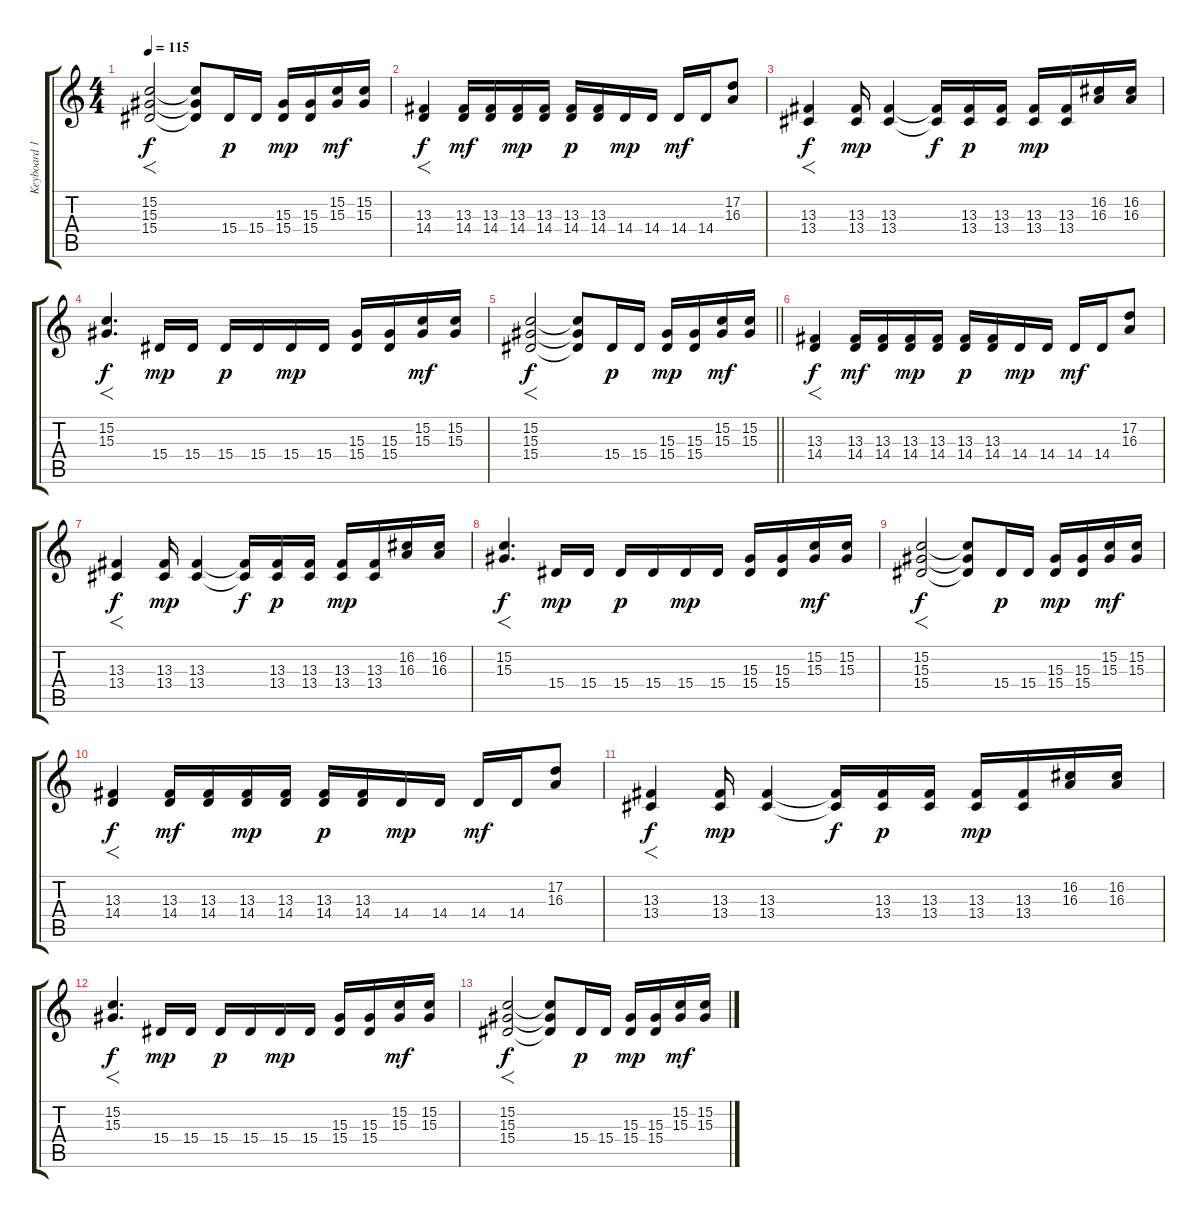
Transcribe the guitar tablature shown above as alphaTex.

\track ("Keyboard 1" "Keyboard 1") {instrument rockorgan}
\staff {score tabs}
\tuning (D4 A3 F3 C3 G2 D2) {hide}
\ts (4 4)
\tempo 115
\clef g2
\ks c
(15.2 15.3 15.4).2{f dy f} (15.2{t} 15.3{t} 15.4{t}).8 15.4.16{dy p} 15.4.16 (15.3 15.4).16{dy mp} (15.3 15.4).16 (15.2 15.3).16{dy mf} (15.2 15.3).16 |
(13.3 14.4).4{f dy f} (13.3 14.4).16{dy mf} (13.3 14.4).16 (13.3 14.4).16{dy mp} (13.3 14.4).16 (13.3 14.4).16{dy p} (13.3 14.4).16 14.4.16{dy mp} 14.4.16 14.4.16{dy mf} 14.4.16 (17.2 16.3).8 |
(13.3 13.4).4{f dy f} (13.3 13.4).16{dy mp} (13.3 13.4).4 (13.3{t} 13.4{t}).16{dy f} (13.3 13.4).16{dy p} (13.3 13.4).16 (13.3 13.4).16{dy mp} (13.3 13.4).16 (16.2 16.3).16 (16.2 16.3).16 |
(15.2 15.3).4{f d dy f} 15.4.16{dy mp} 15.4.16 15.4.16{dy p} 15.4.16 15.4.16{dy mp} 15.4.16 (15.3 15.4).16 (15.3 15.4).16 (15.2 15.3).16{dy mf} (15.2 15.3).16 |
\barLineRight lightlight
(15.2 15.3 15.4).2{f dy f} (15.2{t} 15.3{t} 15.4{t}).8 15.4.16{dy p} 15.4.16 (15.3 15.4).16{dy mp} (15.3 15.4).16 (15.2 15.3).16{dy mf} (15.2 15.3).16 |
(13.3 14.4).4{f dy f} (13.3 14.4).16{dy mf} (13.3 14.4).16 (13.3 14.4).16{dy mp} (13.3 14.4).16 (13.3 14.4).16{dy p} (13.3 14.4).16 14.4.16{dy mp} 14.4.16 14.4.16{dy mf} 14.4.16 (17.2 16.3).8 |
(13.3 13.4).4{f dy f} (13.3 13.4).16{dy mp} (13.3 13.4).4 (13.3{t} 13.4{t}).16{dy f} (13.3 13.4).16{dy p} (13.3 13.4).16 (13.3 13.4).16{dy mp} (13.3 13.4).16 (16.2 16.3).16 (16.2 16.3).16 |
(15.2 15.3).4{f d dy f} 15.4.16{dy mp} 15.4.16 15.4.16{dy p} 15.4.16 15.4.16{dy mp} 15.4.16 (15.3 15.4).16 (15.3 15.4).16 (15.2 15.3).16{dy mf} (15.2 15.3).16 |
(15.2 15.3 15.4).2{f dy f} (15.2{t} 15.3{t} 15.4{t}).8 15.4.16{dy p} 15.4.16 (15.3 15.4).16{dy mp} (15.3 15.4).16 (15.2 15.3).16{dy mf} (15.2 15.3).16 |
(13.3 14.4).4{f dy f} (13.3 14.4).16{dy mf} (13.3 14.4).16 (13.3 14.4).16{dy mp} (13.3 14.4).16 (13.3 14.4).16{dy p} (13.3 14.4).16 14.4.16{dy mp} 14.4.16 14.4.16{dy mf} 14.4.16 (17.2 16.3).8 |
(13.3 13.4).4{f dy f} (13.3 13.4).16{dy mp} (13.3 13.4).4 (13.3{t} 13.4{t}).16{dy f} (13.3 13.4).16{dy p} (13.3 13.4).16 (13.3 13.4).16{dy mp} (13.3 13.4).16 (16.2 16.3).16 (16.2 16.3).16 |
(15.2 15.3).4{f d dy f volume 4} 15.4.16{dy mp} 15.4.16 15.4.16{dy p} 15.4.16 15.4.16{dy mp} 15.4.16 (15.3 15.4).16 (15.3 15.4).16 (15.2 15.3).16{dy mf} (15.2 15.3).16 |
(15.2 15.3 15.4).2{f dy f} (15.2{t} 15.3{t} 15.4{t}).8 15.4.16{dy p} 15.4.16 (15.3 15.4).16{dy mp} (15.3 15.4).16 (15.2 15.3).16{dy mf} (15.2 15.3).16
